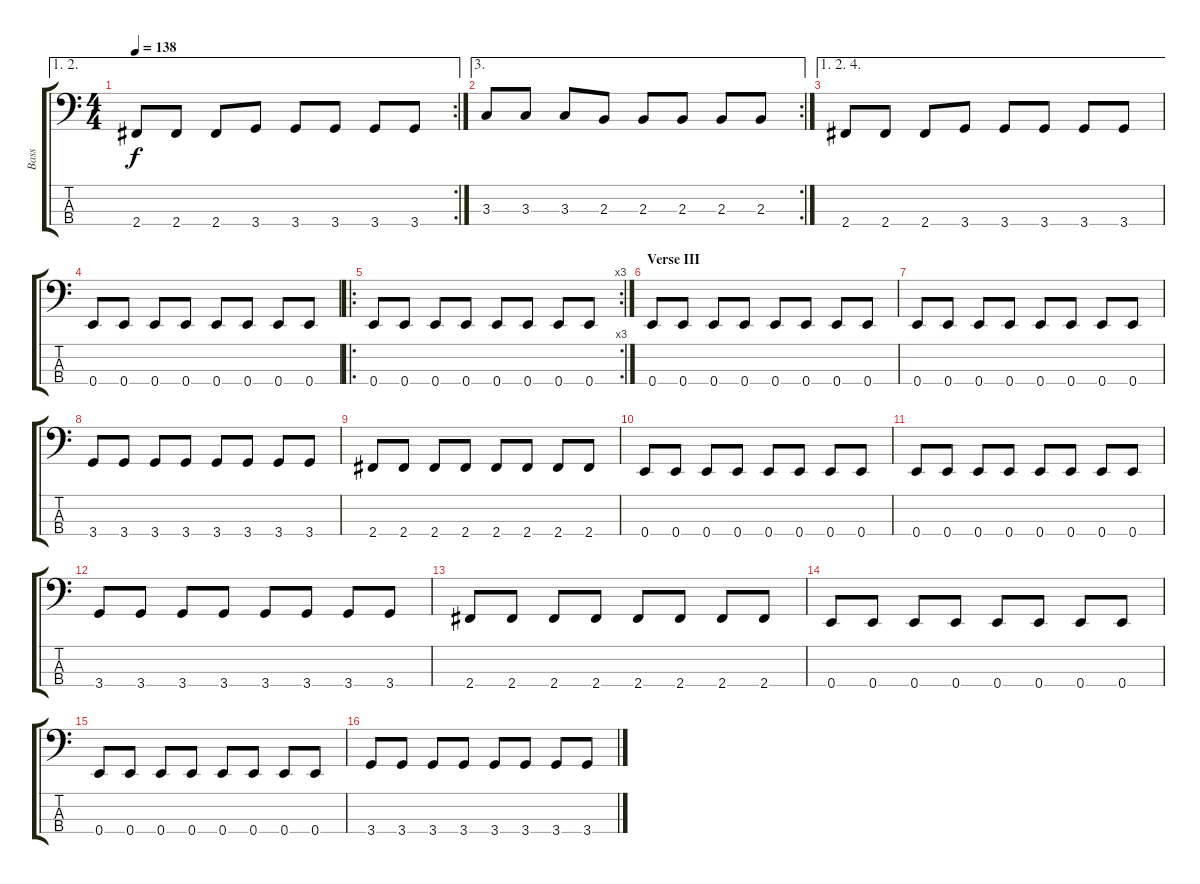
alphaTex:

\track ("Bass" "Bass") {instrument electricbasspick}
\staff {score tabs}
\tuning (G2 D2 A1 E1) {hide}
\ae (1 2)
\rc 2
\ts (4 4)
\tempo 138
\clef f4
\ks c
2.4.8{dy f} 2.4.8 2.4.8 3.4.8 3.4.8 3.4.8 3.4.8 3.4.8 |
\ae 3
\rc 2
3.3.8 3.3.8 3.3.8 2.3.8 2.3.8 2.3.8 2.3.8 2.3.8 |
\ae (1 2 4)
2.4.8 2.4.8 2.4.8 3.4.8 3.4.8 3.4.8 3.4.8 3.4.8 |
0.4.8 0.4.8 0.4.8 0.4.8 0.4.8 0.4.8 0.4.8 0.4.8 |
\ro
\rc 3
0.4.8 0.4.8 0.4.8 0.4.8 0.4.8 0.4.8 0.4.8 0.4.8 |
\section ("" "Verse III")
0.4.8 0.4.8 0.4.8 0.4.8 0.4.8 0.4.8 0.4.8 0.4.8 |
0.4.8 0.4.8 0.4.8 0.4.8 0.4.8 0.4.8 0.4.8 0.4.8 |
3.4.8 3.4.8 3.4.8 3.4.8 3.4.8 3.4.8 3.4.8 3.4.8 |
2.4.8 2.4.8 2.4.8 2.4.8 2.4.8 2.4.8 2.4.8 2.4.8 |
0.4.8 0.4.8 0.4.8 0.4.8 0.4.8 0.4.8 0.4.8 0.4.8 |
0.4.8 0.4.8 0.4.8 0.4.8 0.4.8 0.4.8 0.4.8 0.4.8 |
3.4.8 3.4.8 3.4.8 3.4.8 3.4.8 3.4.8 3.4.8 3.4.8 |
2.4.8 2.4.8 2.4.8 2.4.8 2.4.8 2.4.8 2.4.8 2.4.8 |
0.4.8 0.4.8 0.4.8 0.4.8 0.4.8 0.4.8 0.4.8 0.4.8 |
0.4.8 0.4.8 0.4.8 0.4.8 0.4.8 0.4.8 0.4.8 0.4.8 |
3.4.8 3.4.8 3.4.8 3.4.8 3.4.8 3.4.8 3.4.8 3.4.8
